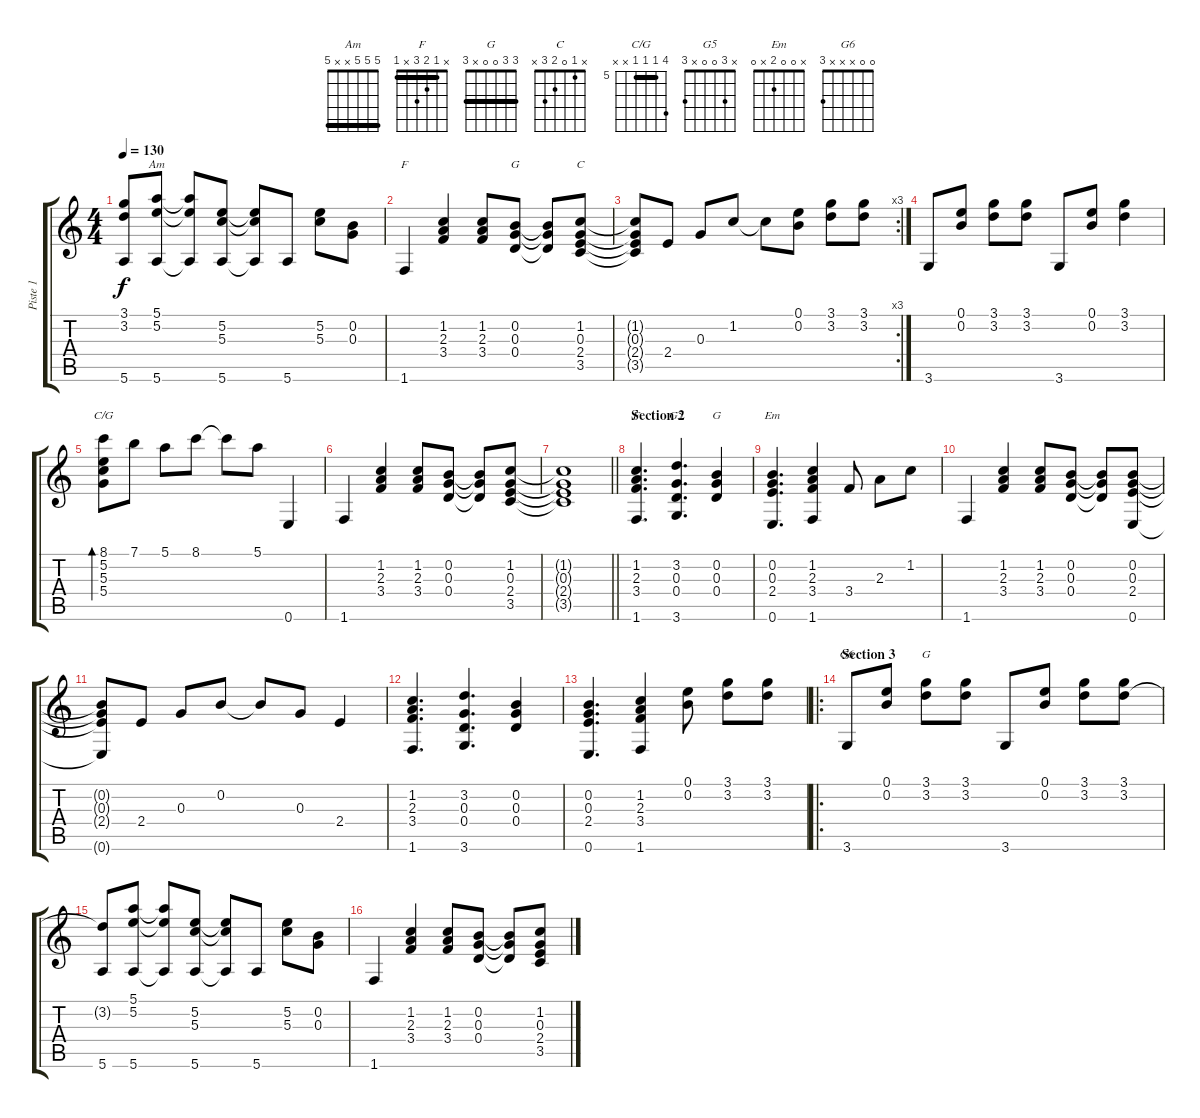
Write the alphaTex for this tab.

\track ("Piste 1" "Piste 1") {instrument acousticguitarnylon}
\staff {score tabs}
\tuning (E4 B3 G3 D3 A2 E2) {hide}
\chord ("Am" 5 5 5 x x 5) {barre 5}
\chord ("F" 1 1 2 3 0 1) {barre 1}
\chord ("G" 3 0 0 0 2 3)
\chord ("C" x 1 0 2 3 x)
\chord ("C/G" 8 5 5 5 x x) {firstfret 5 barre 5}
\chord ("F" x 1 2 3 x 1) {barre 1}
\chord ("G5" x 3 0 0 x 3)
\chord ("G" x 0 0 0 x 3)
\chord ("Em" x 0 0 2 x 0)
\chord ("G6" 0 0 x x x 3)
\chord ("G" 3 3 0 0 x 3) {barre 3}
\ts (4 4)
\tempo 130
\clef g2
\ks c
(3.1{t} 3.2{t} 5.6).8{dy f} (5.1 5.2 5.6).8{ch "Am"} (5.1{t} 5.2{t} 5.6{t}).8 (5.2 5.3 5.6).8 (5.2{t} 5.3{t} 5.6{t}).8 5.6.8 (5.2 5.3).8 (0.2 0.3).8 |
1.6.4{ch "F"} (1.2 2.3 3.4).4 (1.2 2.3 3.4).8 (0.2 0.3 0.4).8{ch "G"} (0.2{t} 0.3{t} 0.4{t}).8 (1.2 0.3 2.4 3.5).8{ch "C"} |
\rc 3
(1.2{t} 0.3{t} 2.4{t} 3.5{t}).8 2.4.8 0.3.8 1.2.8 1.2{t}.8 (0.1 0.2).8 (3.1 3.2).8 (3.1 3.2).8 |
3.6.8 (0.1 0.2).8 (3.1 3.2).8 (3.1 3.2).8 3.6.8 (0.1 0.2).8 (3.1 3.2).4 |
(8.1 5.2 5.3 5.4).8{bd 480 ch "C/G"} 7.1.8 5.1.8 8.1.8 8.1{t}.8 5.1.8 0.6.4 |
1.6.4 (1.2 2.3 3.4).4 (1.2 2.3 3.4).8 (0.2 0.3 0.4).8 (0.2{t} 0.3{t} 0.4{t}).8 (1.2 0.3 2.4 3.5).8 |
\barLineRight lightlight
(1.2{t} 0.3{t} 2.4{t} 3.5{t}).1 |
\section ("" "Section 2")
(1.2 2.3 3.4 1.6).4{d ch "F"} (3.2 0.3 0.4 3.6).4{d ch "G5"} (0.2 0.3 0.4).4{ch "G"} |
(0.2 0.3 2.4 0.6).4{d ch "Em"} (1.2 2.3 3.4 1.6).4 3.4.8 2.3.8 1.2.8 |
1.6.4 (1.2 2.3 3.4).4 (1.2 2.3 3.4).8 (0.2 0.3 0.4).8 (0.2{t} 0.3{t} 0.4{t}).8 (0.2 0.3 2.4 0.6).8 |
(0.2{t} 0.3{t} 2.4{t} 0.6{t}).8 2.4.8 0.3.8 0.2.8 0.2{t}.8 0.3.8 2.4.4 |
(1.2 2.3 3.4 1.6).4{d} (3.2 0.3 0.4 3.6).4{d} (0.2 0.3 0.4).4 |
(0.2 0.3 2.4 0.6).4{d} (1.2 2.3 3.4 1.6).4 (0.1 0.2).8 (3.1 3.2).8 (3.1 3.2).8 |
\ro
\section ("" "Section 3")
3.6.8{ch "G6"} (0.1 0.2).8 (3.1 3.2).8{ch "G"} (3.1 3.2).8 3.6.8 (0.1 0.2).8 (3.1 3.2).8 (3.1 3.2).8 |
(3.2{t} 5.6).8 (5.1 5.2 5.6).8 (5.1{t} 5.2{t} 5.6{t}).8 (5.2 5.3 5.6).8 (5.2{t} 5.3{t} 5.6{t}).8 5.6.8 (5.2 5.3).8 (0.2 0.3).8 |
1.6.4 (1.2 2.3 3.4).4 (1.2 2.3 3.4).8 (0.2 0.3 0.4).8 (0.2{t} 0.3{t} 0.4{t}).8 (1.2 0.3 2.4 3.5).8
